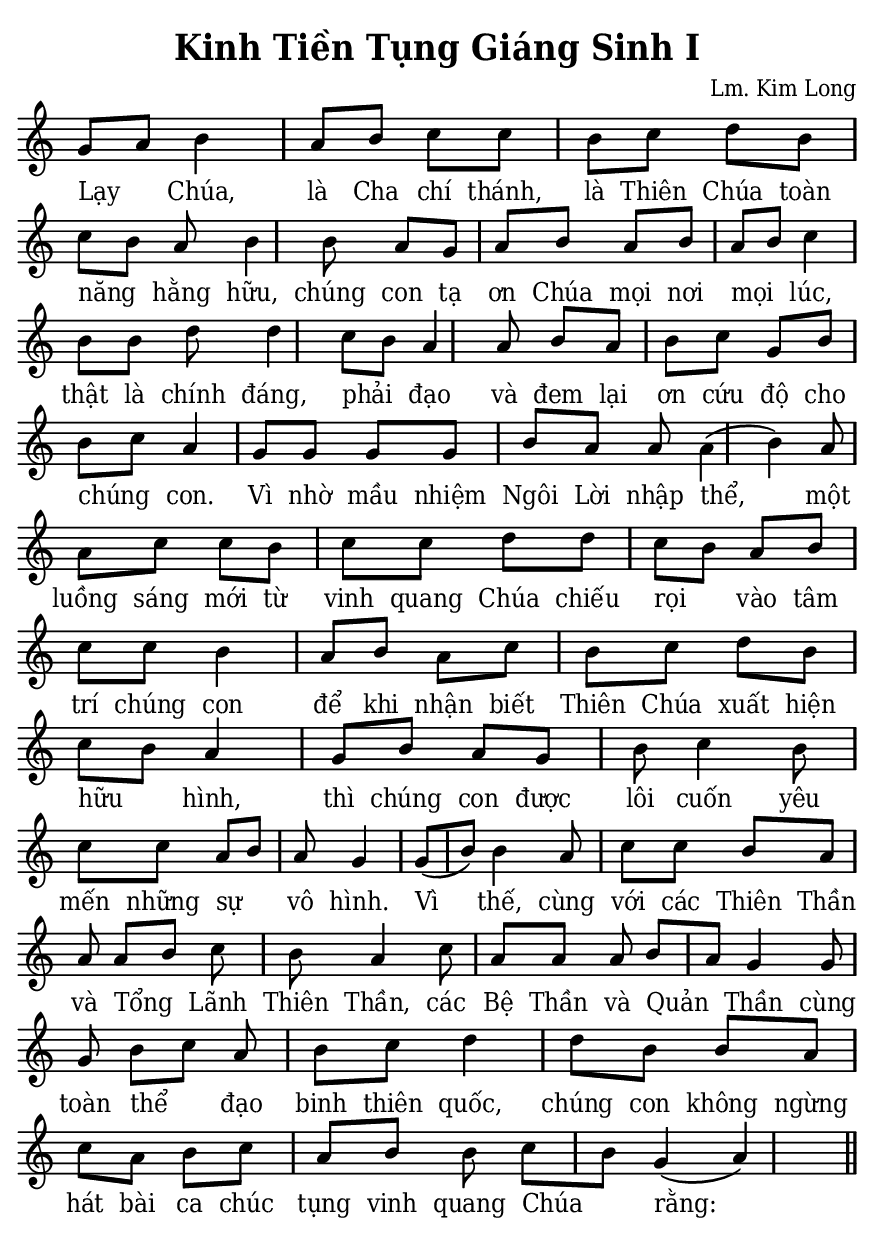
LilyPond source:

% Cài đặt chung\
\version "2.22.1"
\include "english.ly"
\include "gregorian.ly"

\header {
  title = "Kinh Tiền Tụng Giáng Sinh I"
  composer = "Lm. Kim Long"
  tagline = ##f
}

% Nhạc phiên khúc
nhacPhienKhucSop = \relative c'' {
  g8 \hide ([a]) b4 a8 b c c b c d b c \hide ([b]) a b4
  b8 a g a b a b a \hide ([b]) c4 b8 b d d4 c8 \hide ([b])
  a4 a8 b a b c g b b \hide ([c]) a4 \bar "|"
  g8 g g g b
  a a \once \stemDown a4 (b) a8 a c c b c c d d c \hide ([b]) a
  b c c b4 a8 b a c b c d b c \hide ([b]) a4 g8
  b a g b c4 b8 c c a \hide ([b]) a g4 \bar "|" g8 ([b]) b4
  a8 c c b a a a \hide ([b]) c b a4 c8 a a a
  b \hide ([a]) g4 g8 g b \hide ([c]) a b c d4 d8 b b
  a c a b c a b b c \hide ([b]) g4 (a) \bar "||"
}

% Lời phiên khúc
loiPhienKhucSop = \lyrics {
  Lạy Chúa, là Cha chí thánh, là Thiên Chúa toàn năng hằng hữu,
  chúng con tạ ơn Chúa mọi nơi mọi lúc,
  thật là chính đáng, phải đạo và đem lại ơn cứu độ cho chúng con.
  Vì nhờ mầu nhiệm Ngôi Lời nhập thể, một luồng sáng mới
  từ vinh quang Chúa chiếu rọi vào tâm trí chúng con
  để khi nhận biết Thiên Chúa xuất hiện hữu hình,
  thì chúng con được lôi cuốn yêu mến những sự vô hình.
  Vì thế, cùng với các Thiên Thần và Tổng Lãnh Thiên Thần,
  các Bệ Thần và Quản Thần cùng toàn thể đạo binh thiên quốc,
  chúng con không ngừng hát bài ca chúc tụng vinh quang Chúa rằng:
}

% Dàn trang
\paper {
  #(set-paper-size "a5")
  top-margin = 3\mm
  bottom-margin = 3\mm
  left-margin = 3\mm
  right-margin = 3\mm
  #(define fonts
	 (make-pango-font-tree "Deja Vu Serif Condensed"
	 		       "Deja Vu Serif Condensed"
			       "Deja Vu Serif Condensed"
			       (/ 20 20)))
  print-page-number = ##f
  page-count = 1
}

TongNhip = {
  \key c \major \time 2/4
  \set Timing.beamExceptions = #'()
  \set Timing.baseMoment = #(ly:make-moment 1/4)
}

\score {
  \new ChoirStaff <<
    \new Staff \with {
      \remove "Time_signature_engraver"
    }
    <<
      \new Voice = "beSop" {
        \clef treble \TongNhip \nhacPhienKhucSop
      }
      \new Lyrics \lyricsto beSop \loiPhienKhucSop
    >>
  >>
  \layout {
    \override Staff.TimeSignature.transparent = ##t
    \override Lyrics.LyricSpace.minimum-distance = #1.5
    \override LyricHyphen.minimum-distance = #2
    \override Score.BarNumber.break-visibility = ##(#f #f #f)
    \override Score.SpacingSpanner.uniform-stretching = ##t
    \override Score.SpacingSpanner.packed-spacing = ##f
    \set Score.defaultBarType = ""
    \set Score.barAlways = ##t
    ragged-last = ##f
  } 
}
